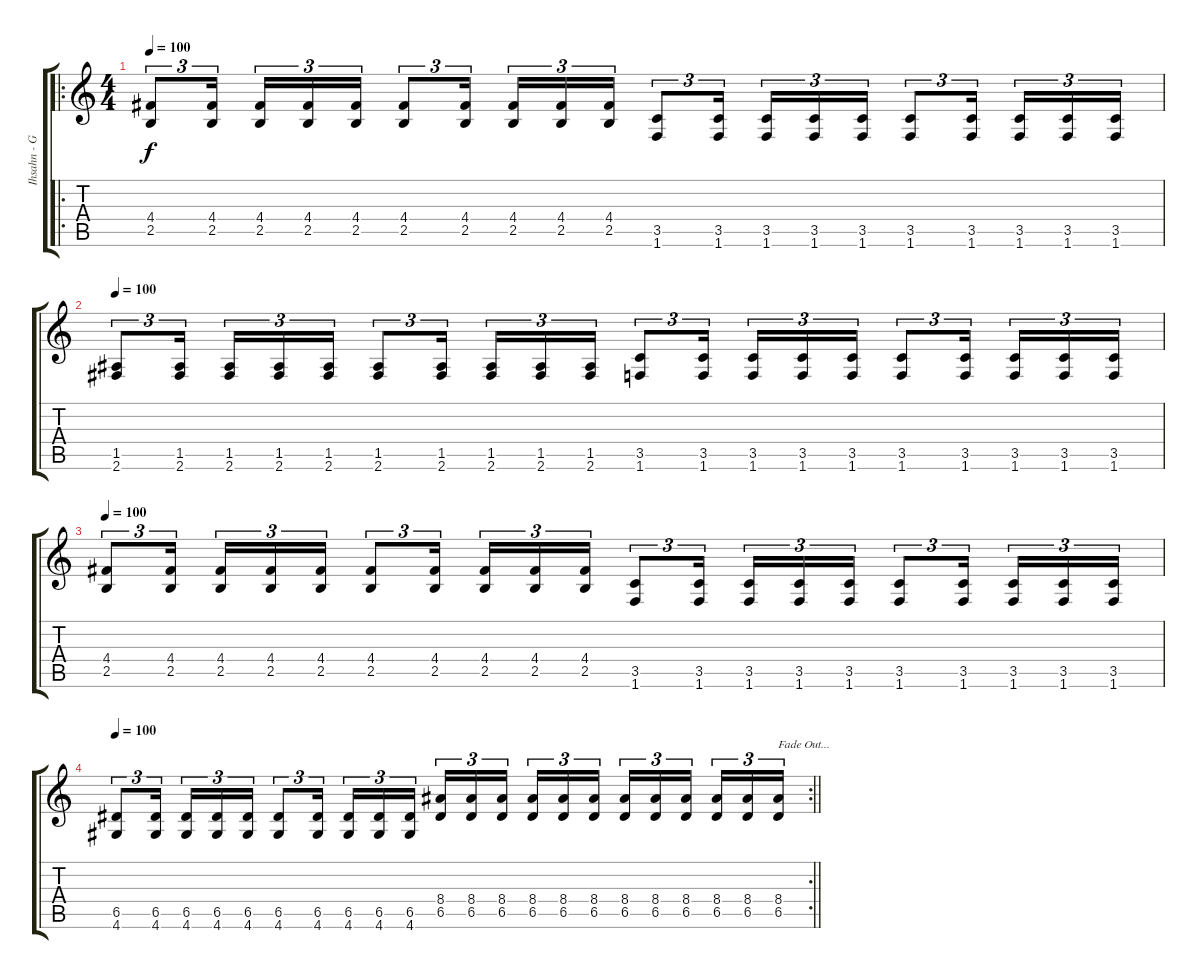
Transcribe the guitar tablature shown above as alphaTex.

\track ("Ihsahn - Guitar" "Ihsahn - G") {instrument distortionguitar}
\staff {score tabs}
\tuning (E4 B3 G3 D3 A2 E2) {hide}
\ro
\ts (4 4)
\tempo 100
\clef g2
\ks c
(4.4 2.5).8{tu (3 2) dy f} (4.4 2.5).16{tu (3 2)} (4.4 2.5).16{tu (3 2)} (4.4 2.5).16{tu (3 2)} (4.4 2.5).16{tu (3 2)} (4.4 2.5).8{tu (3 2)} (4.4 2.5).16{tu (3 2)} (4.4 2.5).16{tu (3 2)} (4.4 2.5).16{tu (3 2)} (4.4 2.5).16{tu (3 2)} (3.5 1.6).8{tu (3 2)} (3.5 1.6).16{tu (3 2)} (3.5 1.6).16{tu (3 2)} (3.5 1.6).16{tu (3 2)} (3.5 1.6).16{tu (3 2)} (3.5 1.6).8{tu (3 2)} (3.5 1.6).16{tu (3 2)} (3.5 1.6).16{tu (3 2)} (3.5 1.6).16{tu (3 2)} (3.5 1.6).16{tu (3 2)} |
\tempo 100
(1.5 2.6).8{tu (3 2)} (1.5 2.6).16{tu (3 2)} (1.5 2.6).16{tu (3 2)} (1.5 2.6).16{tu (3 2)} (1.5 2.6).16{tu (3 2)} (1.5 2.6).8{tu (3 2)} (1.5 2.6).16{tu (3 2)} (1.5 2.6).16{tu (3 2)} (1.5 2.6).16{tu (3 2)} (1.5 2.6).16{tu (3 2)} (3.5 1.6).8{tu (3 2)} (3.5 1.6).16{tu (3 2)} (3.5 1.6).16{tu (3 2)} (3.5 1.6).16{tu (3 2)} (3.5 1.6).16{tu (3 2)} (3.5 1.6).8{tu (3 2)} (3.5 1.6).16{tu (3 2)} (3.5 1.6).16{tu (3 2)} (3.5 1.6).16{tu (3 2)} (3.5 1.6).16{tu (3 2)} |
\tempo 100
(4.4 2.5).8{tu (3 2)} (4.4 2.5).16{tu (3 2)} (4.4 2.5).16{tu (3 2)} (4.4 2.5).16{tu (3 2)} (4.4 2.5).16{tu (3 2)} (4.4 2.5).8{tu (3 2)} (4.4 2.5).16{tu (3 2)} (4.4 2.5).16{tu (3 2)} (4.4 2.5).16{tu (3 2)} (4.4 2.5).16{tu (3 2)} (3.5 1.6).8{tu (3 2)} (3.5 1.6).16{tu (3 2)} (3.5 1.6).16{tu (3 2)} (3.5 1.6).16{tu (3 2)} (3.5 1.6).16{tu (3 2)} (3.5 1.6).8{tu (3 2)} (3.5 1.6).16{tu (3 2)} (3.5 1.6).16{tu (3 2)} (3.5 1.6).16{tu (3 2)} (3.5 1.6).16{tu (3 2)} |
\rc 2
\tempo 100
\barLineRight lightlight
(6.5 4.6).8{tu (3 2)} (6.5 4.6).16{tu (3 2)} (6.5 4.6).16{tu (3 2)} (6.5 4.6).16{tu (3 2)} (6.5 4.6).16{tu (3 2)} (6.5 4.6).8{tu (3 2)} (6.5 4.6).16{tu (3 2)} (6.5 4.6).16{tu (3 2)} (6.5 4.6).16{tu (3 2)} (6.5 4.6).16{tu (3 2)} (8.4 6.5).16{tu (3 2)} (8.4 6.5).16{tu (3 2)} (8.4 6.5).16{tu (3 2)} (8.4 6.5).16{tu (3 2)} (8.4 6.5).16{tu (3 2)} (8.4 6.5).16{tu (3 2)} (8.4 6.5).16{tu (3 2)} (8.4 6.5).16{tu (3 2)} (8.4 6.5).16{tu (3 2)} (8.4 6.5).16{tu (3 2)} (8.4 6.5).16{tu (3 2)} (8.4 6.5).16{tu (3 2) txt "Fade Out..."}
